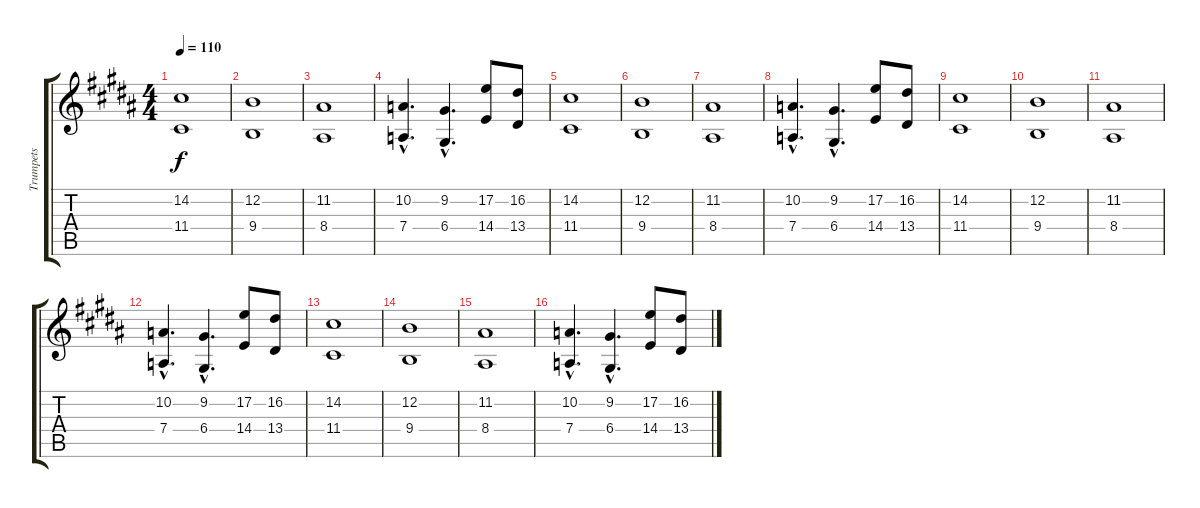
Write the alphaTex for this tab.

\track ("Trumpets" "Trumpets") {instrument frenchhorn}
\staff {score tabs}
\tuning (E4 B3 G3 D3 A2 E2) {hide}
\ts (4 4)
\section ("" "")
\tempo 110
\clef g2
\ks b
(14.2 11.4).1{dy f} |
(12.2 9.4).1 |
(11.2 8.4).1 |
(10.2{hac} 7.4{hac}).4{d} (9.2{hac} 6.4{hac}).4{d} (17.2 14.4).8 (16.2 13.4).8 |
(14.2 11.4).1 |
(12.2 9.4).1 |
(11.2 8.4).1 |
(10.2{hac} 7.4{hac}).4{d} (9.2{hac} 6.4{hac}).4{d} (17.2 14.4).8 (16.2 13.4).8 |
(14.2 11.4).1 |
(12.2 9.4).1 |
(11.2 8.4).1 |
(10.2{hac} 7.4{hac}).4{d} (9.2{hac} 6.4{hac}).4{d} (17.2 14.4).8 (16.2 13.4).8 |
(14.2 11.4).1 |
(12.2 9.4).1 |
(11.2 8.4).1 |
(10.2{hac} 7.4{hac}).4{d} (9.2{hac} 6.4{hac}).4{d} (17.2 14.4).8 (16.2 13.4).8
